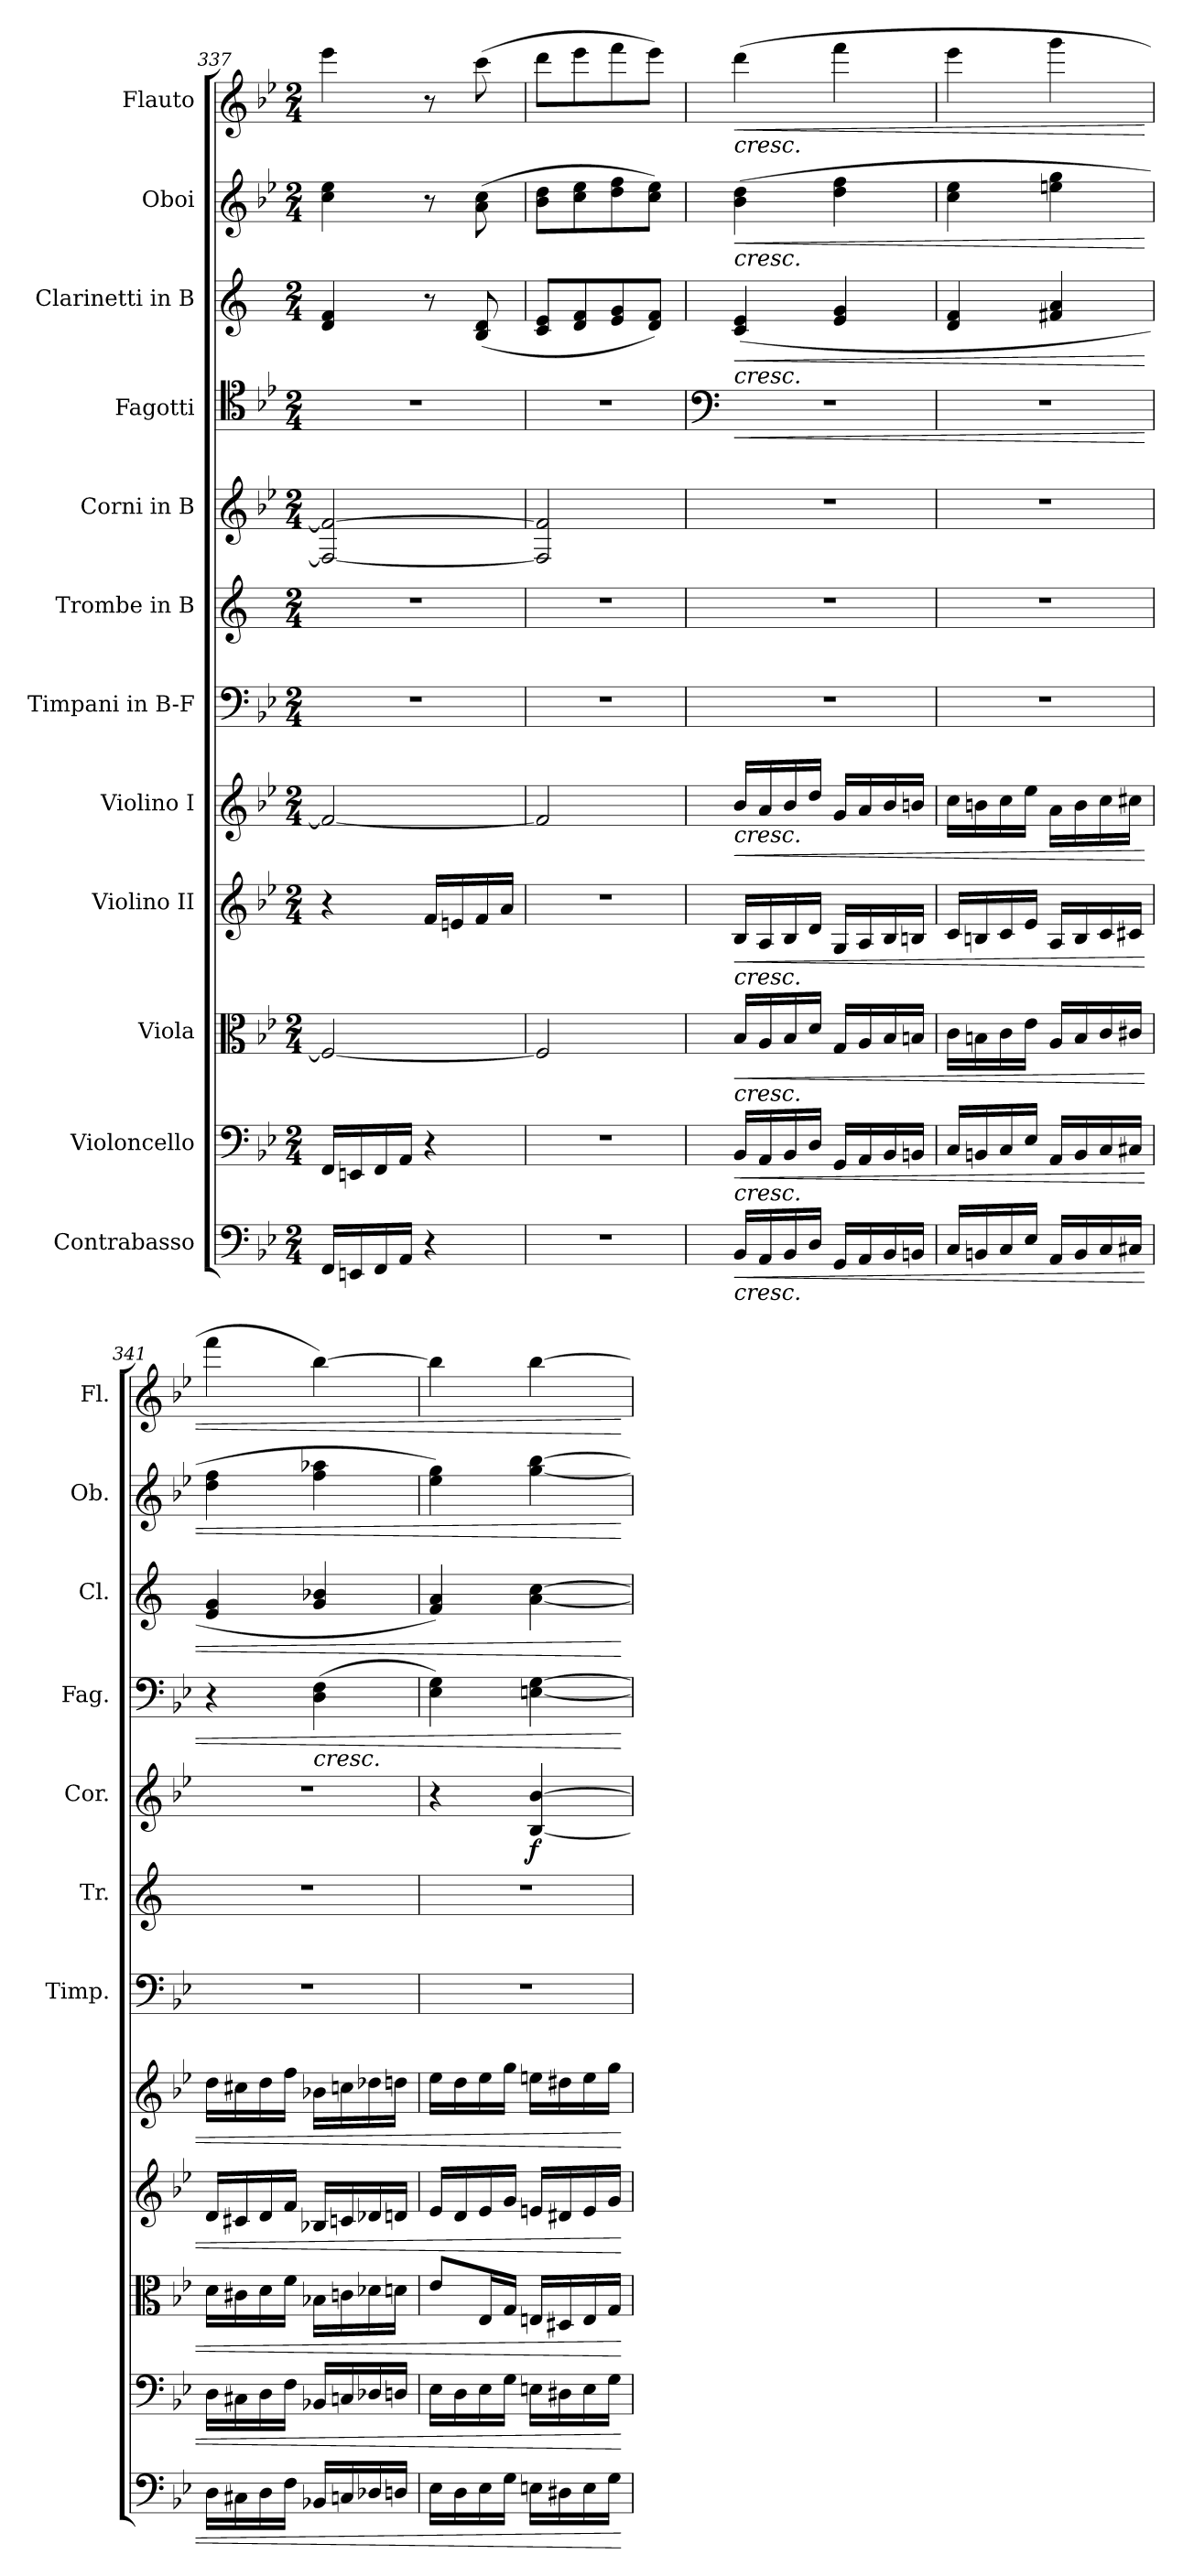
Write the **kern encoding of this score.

**kern	**dynam	**kern	**dynam	**kern	**dynam	**kern	**dynam	**kern	**dynam	**kern	**kern	**kern	**dynam	**kern	**dynam	**kern	**dynam	**kern	**dynam	**kern	**dynam
*part12	*part12	*part11	*part11	*part10	*part10	*part9	*part9	*part8	*part8	*part7	*part6	*part5	*part5	*part4	*part4	*part3	*part3	*part2	*part2	*part1	*part1
*staff12	*staff12	*staff11	*staff11	*staff10	*staff10	*staff9	*staff9	*staff8	*staff8	*staff7	*staff6	*staff5	*staff5	*staff4	*staff4	*staff3	*staff3	*staff2	*staff2	*staff1	*staff1
*I"Contrabasso	*	*I"Violoncello	*	*I"Viola	*	*I"Violino II	*	*I"Violino I	*	*I"Timpani in B-F	*I"Trombe in B	*I"Corni in B	*	*I"Fagotti	*	*I"Clarinetti in B	*	*I"Oboi	*	*I"Flauto	*
*	*	*	*	*	*	*	*	*	*	*I'Timp.	*I'Tr.	*I'Cor.	*	*I'Fag.	*	*I'Cl.	*	*I'Ob.	*	*I'Fl.	*
*clefF4	*	*clefF4	*	*clefC3	*	*clefG2	*	*clefG2	*	*clefF4	*clefG2	*clefG2	*	*clefC4	*	*clefG2	*	*clefG2	*	*clefG2	*
*ITrd7c12	*	*	*	*	*	*	*	*	*	*	*ITrd1c2	*ITrd8c14	*	*	*	*ITrd1c2	*	*	*	*	*
*k[b-e-]	*	*k[b-e-]	*	*k[b-e-]	*	*k[b-e-]	*	*k[b-e-]	*	*k[b-e-]	*k[b-e-]	*k[b-e-]	*	*k[b-e-]	*	*k[b-e-]	*	*k[b-e-]	*	*k[b-e-]	*
*M2/4	*	*M2/4	*	*M2/4	*	*M2/4	*	*M2/4	*	*M2/4	*M2/4	*M2/4	*	*M2/4	*	*M2/4	*	*M2/4	*	*M2/4	*
=337	=337	=337	=337	=337	=337	=337	=337	=337	=337	=337	=337	=337	=337	=337	=337	=337	=337	=337	=337	=337	=337
16FFF/LL	.	16FF/LL	.	2F/_	.	4r	.	2f/_	.	2r	2r	2FF/_ 2F/_	.	2r	.	4c/ 4e-/	.	4cc\ 4ee-\	.	4eee-\	.
16EEEn/	.	16EEn/	.	.	.	.	.	.	.	.	.	.	.	.	.	.	.	.	.	.	.
16FFF/	.	16FF/	.	.	.	.	.	.	.	.	.	.	.	.	.	.	.	.	.	.	.
16AAA/JJ	.	16AA/JJ	.	.	.	.	.	.	.	.	.	.	.	.	.	.	.	.	.	.	.
4r	.	4r	.	.	.	16f/LL	.	.	.	.	.	.	.	.	.	8r	.	8r	.	8r	.
.	.	.	.	.	.	16en/	.	.	.	.	.	.	.	.	.	.	.	.	.	.	.
.	.	.	.	.	.	16f/	.	.	.	.	.	.	.	.	.	(8A/ 8c/	.	(8a\ 8cc\	.	(8ccc\	.
.	.	.	.	.	.	16a/JJ	.	.	.	.	.	.	.	.	.	.	.	.	.	.	.
=338	=338	=338	=338	=338	=338	=338	=338	=338	=338	=338	=338	=338	=338	=338	=338	=338	=338	=338	=338	=338	=338
2r	.	2r	.	2F/]	.	2r	.	2f/]	.	2r	2r	2FF/] 2F/]	.	2r	.	8B-/ 8d/L	.	8b-\ 8dd\L	.	8ddd\L	.
.	.	.	.	.	.	.	.	.	.	.	.	.	.	.	.	8c/ 8e-/	.	8cc\ 8ee-\	.	8eee-\	.
.	.	.	.	.	.	.	.	.	.	.	.	.	.	.	.	8d/ 8f/	.	8dd\ 8ff\	.	8fff\	.
.	.	.	.	.	.	.	.	.	.	.	.	.	.	.	.	8c/ 8e-/J)	.	8cc\ 8ee-\J)	.	8eee-\J)	.
=339	=339	=339	=339	=339	=339	=339	=339	=339	=339	=339	=339	=339	=339	=339	=339	=339	=339	=339	=339	=339	=339
*	*	*	*	*	*	*	*	*	*	*	*	*	*	*clefF4	*	*	*	*	*	*	*
!	!	!	!	!	!	!	!	!	!	!	!	!	!	!	!	!	!	!	!	!LO:TX:b:i:t=cresc.	!
!	!	!	!	!	!	!	!	!	!	!	!	!	!	!	!	!	!	!LO:TX:b:i:t=cresc.	!	!	!
!	!	!	!	!	!	!	!	!	!	!	!	!	!	!	!	!LO:TX:b:i:t=cresc.	!	!	!	!	!
!	!	!	!	!	!	!	!	!LO:TX:b:i:t=cresc.	!	!	!	!	!	!	!	!	!	!	!	!	!
!	!	!	!	!	!	!LO:TX:b:i:t=cresc.	!	!	!	!	!	!	!	!	!	!	!	!	!	!	!
!	!	!	!	!LO:TX:b:i:t=cresc.	!	!	!	!	!	!	!	!	!	!	!	!	!	!	!	!	!
!	!	!LO:TX:b:i:t=cresc.	!	!	!	!	!	!	!	!	!	!	!	!	!	!	!	!	!	!	!
!LO:TX:b:i:t=cresc.	!	!	!	!	!	!	!	!	!	!	!	!	!	!	!	!	!	!	!	!	!
!	!LO:HP:b	!	!LO:HP:b	!	!LO:HP:b	!	!LO:HP:b	!	!LO:HP:b	!	!	!	!	!	!LO:HP:b	!	!LO:HP:b	!	!LO:HP:b	!	!LO:HP:b
16BBB-/LL	<	16BB-/LL	<	16B-/LL	<	16B-/LL	<	16b-/LL	<	2r	2r	2r	.	2r	<	(4B-/ 4d/	<	(4b-\ 4dd\	<	(4ddd\	<
16AAA/	.	16AA/	.	16A/	.	16A/	.	16a/	.	.	.	.	.	.	.	.	.	.	.	.	.
16BBB-/	.	16BB-/	.	16B-/	.	16B-/	.	16b-/	.	.	.	.	.	.	.	.	.	.	.	.	.
16DD/JJ	.	16D/JJ	.	16d/JJ	.	16d/JJ	.	16dd/JJ	.	.	.	.	.	.	.	.	.	.	.	.	.
16GGG/LL	.	16GG/LL	.	16G/LL	.	16G/LL	.	16g/LL	.	.	.	.	.	.	.	4d/ 4f/	.	4dd\ 4ff\	.	4fff\	.
16AAA/	.	16AA/	.	16A/	.	16A/	.	16a/	.	.	.	.	.	.	.	.	.	.	.	.	.
16BBB-/	.	16BB-/	.	16B-/	.	16B-/	.	16b-/	.	.	.	.	.	.	.	.	.	.	.	.	.
16BBBn/JJ	.	16BBn/JJ	.	16Bn/JJ	.	16Bn/JJ	.	16bn/JJ	.	.	.	.	.	.	.	.	.	.	.	.	.
=340	=340	=340	=340	=340	=340	=340	=340	=340	=340	=340	=340	=340	=340	=340	=340	=340	=340	=340	=340	=340	=340
16CC/LL	.	16C/LL	.	16c\LL	.	16c/LL	.	16cc\LL	.	2r	2r	2r	.	2r	.	4c/ 4e-/	.	4cc\ 4ee-\	.	4eee-\	.
16BBBn/	.	16BBn/	.	16Bn\	.	16Bn/	.	16bn\	.	.	.	.	.	.	.	.	.	.	.	.	.
16CC/	.	16C/	.	16c\	.	16c/	.	16cc\	.	.	.	.	.	.	.	.	.	.	.	.	.
16EE-/JJ	.	16E-/JJ	.	16e-\JJ	.	16e-/JJ	.	16ee-\JJ	.	.	.	.	.	.	.	.	.	.	.	.	.
16AAA/LL	.	16AA/LL	.	16A/LL	.	16A/LL	.	16a\LL	.	.	.	.	.	.	.	4en/ 4g/	.	4een\ 4gg\	.	4ggg\	.
16BBB/	.	16BB/	.	16B/	.	16B/	.	16b\	.	.	.	.	.	.	.	.	.	.	.	.	.
16CC/	.	16C/	.	16c/	.	16c/	.	16cc\	.	.	.	.	.	.	.	.	.	.	.	.	.
16CC#X/JJ	.	16C#X/JJ	.	16c#X/JJ	.	16c#X/JJ	.	16cc#X\JJ	.	.	.	.	.	.	.	.	.	.	.	.	.
=341	=341	=341	=341	=341	=341	=341	=341	=341	=341	=341	=341	=341	=341	=341	=341	=341	=341	=341	=341	=341	=341
16DD\LL	.	16D\LL	.	16d\LL	.	16d/LL	.	16dd\LL	.	2r	2r	2r	.	4r	.	4d/ 4f/	.	4dd\ 4ff\	.	4fff\	.
16CC#X\	.	16C#X\	.	16c#X\	.	16c#X/	.	16cc#X\	.	.	.	.	.	.	.	.	.	.	.	.	.
16DD\	.	16D\	.	16d\	.	16d/	.	16dd\	.	.	.	.	.	.	.	.	.	.	.	.	.
16FF\JJ	.	16F\JJ	.	16f\JJ	.	16f/JJ	.	16ff\JJ	.	.	.	.	.	.	.	.	.	.	.	.	.
!	!	!	!	!	!	!	!	!	!	!	!	!	!	!LO:TX:b:i:t=cresc.	!	!	!	!	!	!	!
16BBB-X/LL	.	16BB-X/LL	.	16B-X\LL	.	16B-X/LL	.	16b-X\LL	.	.	.	.	.	(4D\ 4F\	.	4f/ 4a-X/	.	4ff\ 4aa-X\	.	[4bb-\)	.
16CCn/	.	16Cn/	.	16cn\	.	16cn/	.	16ccn\	.	.	.	.	.	.	.	.	.	.	.	.	.
16DD-X/	.	16D-X/	.	16d-X\	.	16d-X/	.	16dd-X\	.	.	.	.	.	.	.	.	.	.	.	.	.
16DDn/JJ	.	16Dn/JJ	.	16dn\JJ	.	16dn/JJ	.	16ddn\JJ	.	.	.	.	.	.	.	.	.	.	.	.	.
=342	=342	=342	=342	=342	=342	=342	=342	=342	=342	=342	=342	=342	=342	=342	=342	=342	=342	=342	=342	=342	=342
16EE-\LL	.	16E-\LL	.	8e-/L	.	16e-/LL	.	16ee-\LL	.	2r	2r	4r	.	4E-\ 4G\)	.	4e-/ 4g/)	.	4ee-\ 4gg\)	.	4bb-\]	.
16DD\	.	16D\	.	.	.	16d/	.	16dd\	.	.	.	.	.	.	.	.	.	.	.	.	.
16EE-\	.	16E-\	.	16E-/L	.	16e-/	.	16ee-\	.	.	.	.	.	.	.	.	.	.	.	.	.
16GG\JJ	.	16G\JJ	.	16G/JJ	.	16g/JJ	.	16gg\JJ	.	.	.	.	.	.	.	.	.	.	.	.	.
!	!	!	!	!	!	!	!	!	!	!	!	!	!LO:DY:b	!	!	!	!	!	!	!	!
16EEn\LL	.	16En\LL	.	16En/LL	.	16en/LL	.	16een\LL	.	.	.	[4BB-/ [4B-/	f	[4En\ [4G\	.	[4g\ [4b-\	.	[4gg\ [4bb-\	.	[4bb-\	.
16DD#X\	.	16D#X\	.	16D#X/	.	16d#X/	.	16dd#X\	.	.	.	.	.	.	.	.	.	.	.	.	.
16EE\	.	16E\	.	16E/	.	16e/	.	16ee\	.	.	.	.	.	.	.	.	.	.	.	.	.
16GG\JJ	.	16G\JJ	.	16G/JJ	.	16g/JJ	.	16gg\JJ	.	.	.	.	.	.	.	.	.	.	.	.	.
.	[	.	[	.	[	.	[	.	[	.	.	.	.	.	[	.	[	.	[	.	[
=	=	=	=	=	=	=	=	=	=	=	=	=	=	=	=	=	=	=	=	=	=
*-	*-	*-	*-	*-	*-	*-	*-	*-	*-	*-	*-	*-	*-	*-	*-	*-	*-	*-	*-	*-	*-
